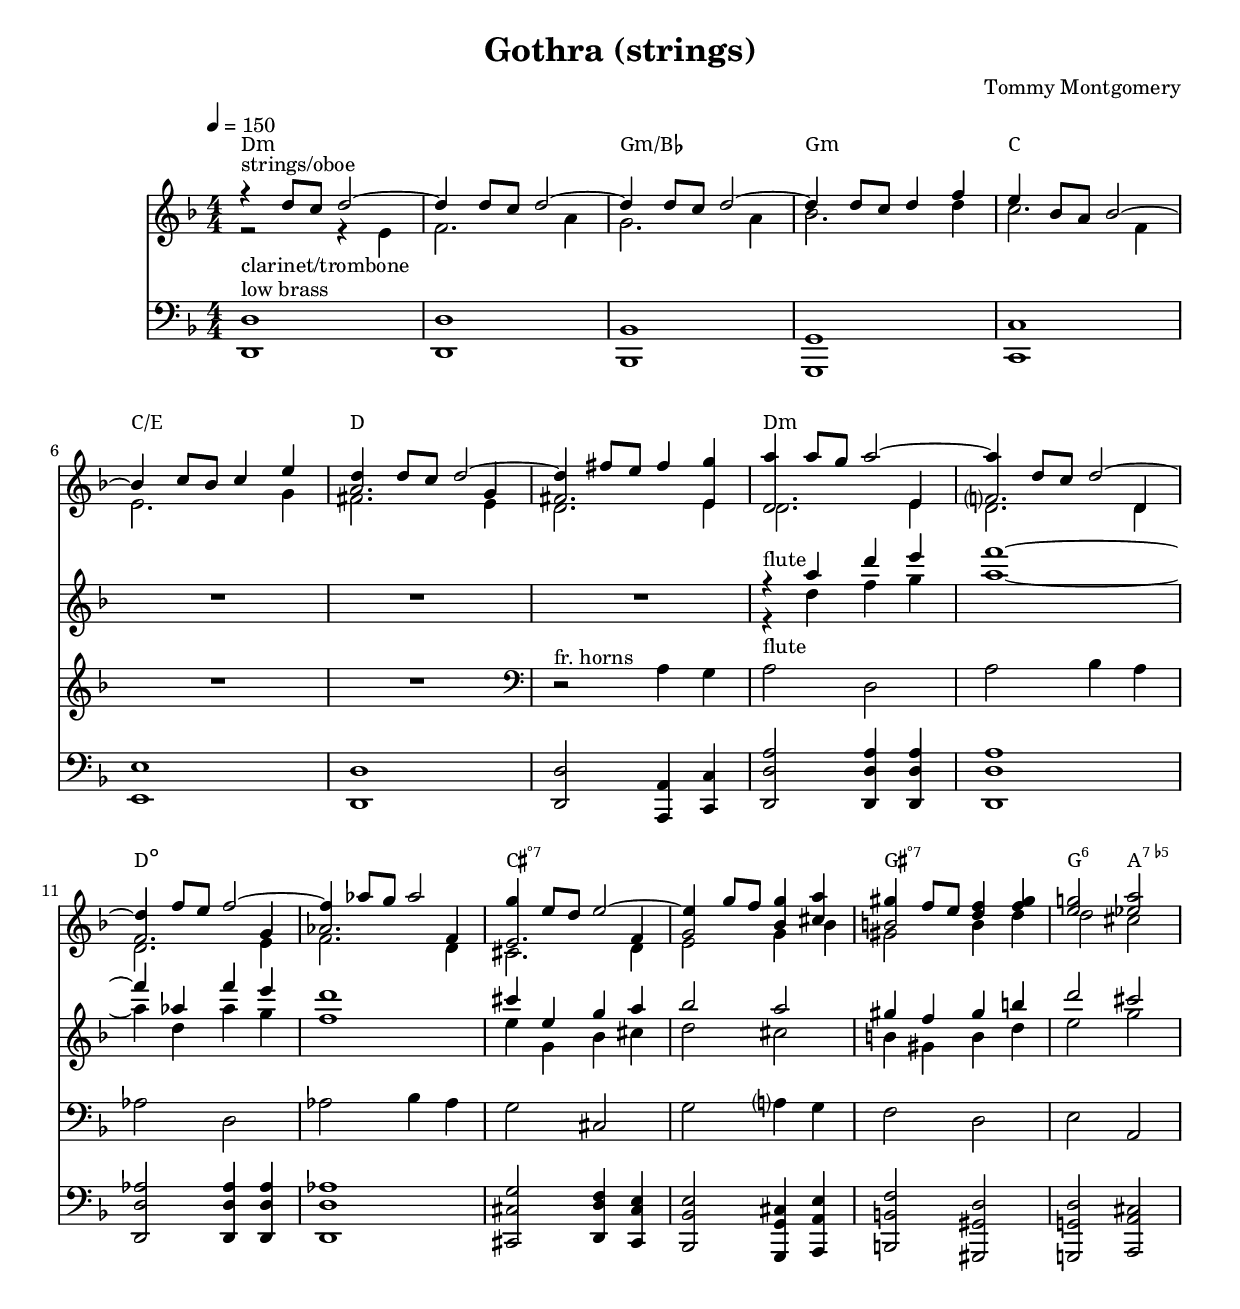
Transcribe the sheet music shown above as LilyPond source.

\version "2.24.0"
\language "english"

\header {
  title = "Gothra (strings)"
  composer = "Tommy Montgomery"
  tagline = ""
}

global = {
  \set Staff.printKeyCancellation = ##f
  \numericTimeSignature
  \compressEmptyMeasures
  \override TupletBracket.bracket-visibility = #'if-no-beam
  \override MultiMeasureRest.expand-limit = #3
  \override Score.ChordName.font-name = #"Noto Serif"
  \override Score.ChordName.font-size = #0
  \override Score.LyricText.font-name = #"Noto Serif"
  \override Score.LyricText.font-size = #0
  \override Staff.OttavaBracket.font-series = #'normal
  \set Staff.ottavationMarkups = #ottavation-simple-ordinals
  \tempo 4 = 150
  \key d \minor
}


guitarOne = \relative c' {
  \time 4/4
  \global

  <<
    {

      r4^"strings/oboe" d'8 c d2 ~ |
      d4 d8 c d2 ~ |
      d4 d8 c d2 ~ |
      d4 d8 c d4 f |

      e4 bf8 a bf2 ~ |
      bf4 c8 bf c4 e |
      d4 d8 c d2 ~ |
      d4 fs8 e fs4 g |
    }
    \\
    {

      r2_"clarinet/trombone" r4 e, | f2. a4 |
      g2. a4 | bf2. d4 |
      c2. f,4 | e2. g4 |
      <<
        {
          a2. g4 | fs2. e4 |
        }
        \\
        {
          fs2. e4 | d2. e4 |
        }
      >>
    }
  >>

  <<
    {
      a'4 a8 g a2 ~ |
      a4 d,8 c d2 ~ |
      d4 f8 e f2 ~ |
      f4 af8 g af2 |

      g4 e8 d e2 ~ |
      e4 g8 f g4 a |
      gs4 f8 e f4 gs |
      g!2 a |
    }
    \\
    {
      <<
        {
          d,,2. e4 | f?2. d4 |
          f2. g4 | af2. f4 |
          e2. f4 | g2 bf4 cs |
          b2 d4 f | e2 ef |
        }
        \\
        {
          d,2. e4 | d2. d4 |
          d2. e4 | f2. d4 |
          cs2. d4 | e2 g4 bf |
          gs2 b4 d | d2 cs |
        }
      >>
    }
  >>
}


brass = \relative c, {
  \global
  \clef bass

  <d d'>1^"low brass" | q1 | <bf bf'>1 | <g g'> |
  <c c'> | <e e'> | <d d'> | q2 <a a'>4 <c c'> |

  <d d' a'>2 q4 q | q1 | <d d' af'>2 q4 q | q1 |
  <cs cs' g'>2 <d d' f>4 <cs cs' e> | <bf bf'e>2 <g g' cs>4 <a a' e'> | <b b' f'>2 <gs gs' d'> | <g! g'! d'> <a a' cs> |
}

flute = \relative c''' {
  \global
  R1*8 |

  <<
    {
      r4^"flute" a d e | f1 ~ |
      f4 af, f' e | d1 |
      cs4 e, g a | bf2 a |
      gs4 f gs b | d2 cs |
    }
    \\
    {
      r4_"flute" d, f g | a1 ~ |
      a4 d, af' g | f1 |
      e4 g, bf cs | d2 cs |
      b4 gs b d | e2 g |
    }
  >>

}

horns = \relative c' {
  \global
  R1*7 |
  \clef bass

  r2^"fr. horns" a4 g |
  a2 d, | a'2 bf4 a |
  af2 d, | af' bf4 af |
  g2 cs, | g' a?4 g |
  f2 d | e2 a, |
}


guitarOneStaff = \new Staff \with { midiInstrument = "violin" } \guitarOne
oboeStaff = \new Staff \with { midiInstrument = "oboe" } \guitarOne
clarinetStaff = \new Staff \with { midiInstrument = "clarinet" } \guitarOne
tromboneStaff = \new Staff \with { midiInstrument = "trombone" } \guitarOne
fluteStaff = \new Staff \with { midiInstrument = "flute" } \flute
hornsStaff = \new Staff \with { midiInstrument = "french horn" } \horns
brassStaff = \new Staff \with { midiInstrument = "brass section" } \brass


chordExceptionMusic = {
  <c e g b d'>1-\markup { "maj9" }
  <c e g b fs'>1-\markup { "maj7" \sharp "11" }
  <c ef f g bf>1-\markup { "m7sus4" }
  <c ef gf bff>1-\markup { \super "°7" }
  <c e g d'>1-\markup { "add9" }
  <c ef g d'>1-\markup { "m(add9)" }
  <c e fs as>1-\markup { \super { \sharp "11" \sharp "13" } }
  <c g>1-\markup { "5" }
  <c e g b>1-\markup { "maj7" }
  <c f g>1-\markup { "sus4" }
  <c d g>1-\markup { "sus2" }
}

chordExceptions = #(append
  (sequential-music-to-chord-exceptions chordExceptionMusic #t)
  ignatzekExceptions
)

chordValues = \chordmode {
  \global
  \set chordNameExceptions = #chordExceptions
  \set majorSevenSymbol = \markup "maj7"

  d1:m | q | g:m/bf | g:m | c | c:/e | d | q |
  d1:m | q | d:dim | q | cs:dim7 | q | gs:dim7 | g2:6 a:1.3.5-7 |
}

chordNames = \new ChordNames {
  \set chordChanges = ##t
  \set chordNameExceptions = #chordExceptions
  \chordValues
}

#(set-global-staff-size 18)
\book {
  \paper {
    system-system-spacing =
      #'((basic-distance . 8)
         (minimum-distance . 4)
         (padding . 4)
         (stretchability . 60)
     )
  }

  \score {
    <<
      \chordNames
      \guitarOneStaff
      \fluteStaff
      \hornsStaff
      \brassStaff
    >>
    \layout {
      % indent = #0
      \context {
        \Staff \RemoveEmptyStaves
        % \override Glissando.springs-and-rods = #ly:spanner::set-spacing-rods
        \override VerticalAxisGroup.remove-first = ##t
      }
    }
  }
}

\score {
  \unfoldRepeats {
      <<

          \guitarOneStaff
          \clarinetStaff
          \oboeStaff
          \tromboneStaff
          \fluteStaff
          \hornsStaff
          \brassStaff

      >>
  }
  \midi {}
}
